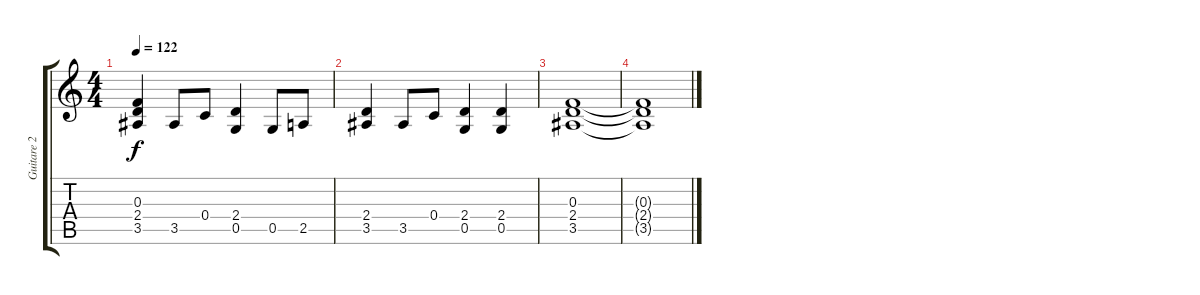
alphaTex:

\track ("Guitare 2" "Guitare 2") {instrument distortionguitar}
\staff {score tabs}
\tuning (D4 A3 F3 C3 G2 D2) {hide}
\ts (4 4)
\tempo 122
\clef g2
\ks c
(0.3 2.4 3.5).4{dy f} 3.5.8 0.4.8 (2.4 0.5).4 0.5.8 2.5.8 |
(2.4 3.5).4 3.5.8 0.4.8 (2.4 0.5).4 (2.4 0.5).4 |
(0.3 2.4 3.5).1 |
(0.3{t} 2.4{t} 3.5{t}).1
